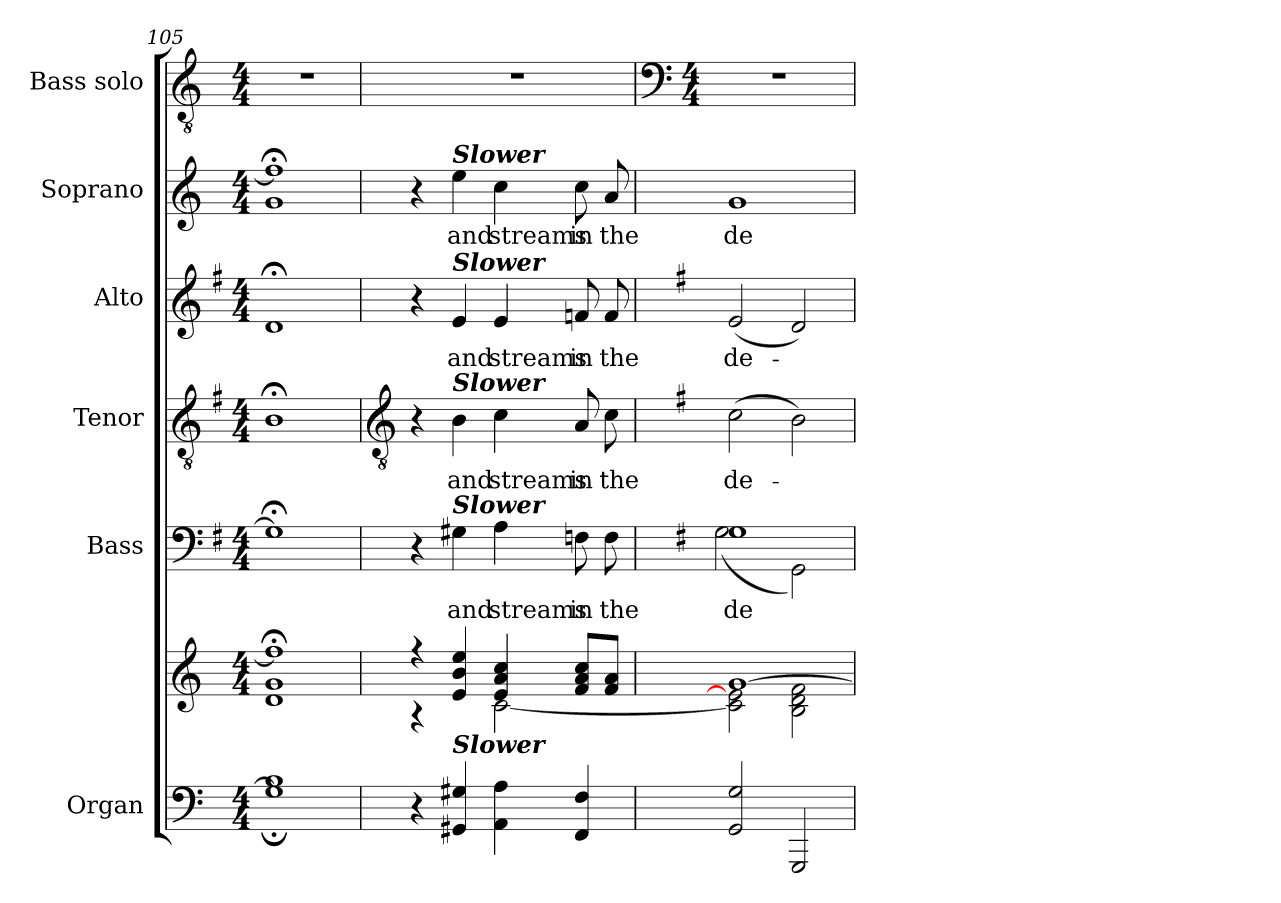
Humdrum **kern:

**kern	**kern	**kern	**text	**kern	**text	**kern	**text	**kern	**text	**kern
*part6	*part6	*part5	*part5	*part4	*part4	*part3	*part3	*part2	*part2	*part1
*staff7	*staff6	*staff5	*staff5	*staff4	*staff4	*staff3	*staff3	*staff2	*staff2	*staff1
*I"Organ	*	*I"Bass	*	*I"Tenor	*	*I"Alto	*	*I"Soprano	*	*I"Bass solo
*	*	*I'B	*	*I'T	*	*I'A	*	*I'S	*	*I'B
*clefF4	*clefG2	*clefF4	*	*clefGv2	*	*clefG2	*	*clefG2	*	*clefGv2
*k[]	*k[]	*k[f#]	*	*k[f#]	*	*k[f#]	*	*k[]	*	*k[]
*C:	*C:	*G:	*	*G:	*	*G:	*	*C:	*	*C:
*M4/4	*M4/4	*M4/4	*	*M4/4	*	*M4/4	*	*M4/4	*	*M4/4
=105	=105	=105	=105	=105	=105	=105	=105	=105	=105	=105
*^	*^	*	*	*	*	*	*	*^	*	*
1B	1G;]	1ff;</]	1d\ 1g\	1G;<]	.	1B;<	.	1d;<	.	1ff;<]	1g	.	1r
*	*	*	*	*	*	*	*	*	*	*v	*v	*	*
!!LO:LB:g=z
=106	=106	=106	=106	=106	=106	=106	=106	=106	=106	=106	=106	=106
*	*	*	*	*	*	*clefGv2	*	*	*	*	*	*
*	*	*	*	*^	*	*	*	*	*	*	*	*
4r	2ryy	4r	4r	4r	2ryy	.	4r	.	4r	.	4r	.	1r
!	!	!	!	!	!	!	!	!	!	!	!LO:TX:a:Bi:t=Slower	!	!
!	!	!	!	!	!	!	!	!	!LO:TX:a:Bi:t=Slower	!	!	!	!
!	!	!	!	!	!	!	!LO:TX:a:Bi:t=Slower	!	!	!	!	!	!
!	!	!	!	!LO:TX:a:Bi:t=Slower	!	!	!	!	!	!	!	!	!
!LO:TX:a:Bi:t=Slower	!	!	!	!	!	!	!	!	!	!	!	!	!
!	!	!	!	!	!	!LO:LY:b	!	!LO:LY:b	!	!LO:LY:b	!	!LO:LY:b	!
4GG#X 4G#X	.	4e/ 4b/ 4ee/	4ryy	4G#X\	.	and	4B	and	4e	and	4ee\	and	.
!	!	!	!	!	!	!LO:LY:b	!	!LO:LY:b	!	!LO:LY:b	!	!LO:LY:b	!
4AA\ 4A\	2ryy	4e/ 4a/ 4cc/	[2c\	4A\	2ryy	streams	4c	streams	4e	streams	4cc\	streams	.
!	!	!	!	!	!	!LO:LY:b	!	!LO:LY:b	!	!LO:LY:b	!	!LO:LY:b	!
4FF 4F	.	8f/ 8a/ 8cc/L	.	8Fn\	.	in	8A	in	8fn	in	8cc\	in	.
!	!	!	!	!	!	!LO:LY:b	!	!LO:LY:b	!	!LO:LY:b	!	!LO:LY:b	!
.	.	8f/ 8a/J	.	8F\L	.	the	8c	the	8f	the	8a	the	.
!!LO:LB:g=z
=107	=107	=107	=107	=107	=107	=107	=107	=107	=107	=107	=107	=107	=107
*	*	*	*	*	*	*	*	*	*	*	*	*	*clefF4
*	*	*	*	*	*	*	*	*	*	*	*	*	*k[]
*	*	*	*	*	*	*	*	*	*	*	*	*	*C:
*	*	*	*	*	*	*	*	*	*	*	*	*	*M4/4
!	!	!	!	!	!	!LO:LY:b	!	!LO:LY:b	!	!LO:LY:b	!	!LO:LY:b	!
2GG 2G	2ryy	[1g/	2c\] 2e\]	1G	(2G	de-	(>2c	de-	(<2e	de-	1g	de-	1r
2GGG	2ryy	.	2B\ 2d\ 2f\	.	2GG)	.	2B)	.	2d)	.	.	.	.
*v	*v	*	*	*v	*v	*	*	*	*	*	*	*	*
*	*v	*v	*	*	*	*	*	*	*	*	*
=	=	=	=	=	=	=	=	=	=	=
*-	*-	*-	*-	*-	*-	*-	*-	*-	*-	*-
